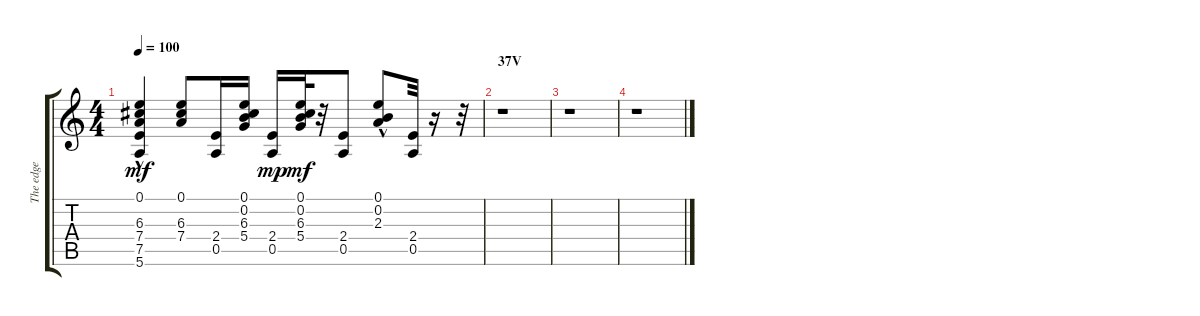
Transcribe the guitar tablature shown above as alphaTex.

\track ("The edge" "The edge") {instrument distortionguitar}
\staff {score tabs}
\tuning (E4 B3 G3 D3 A2 E2) {hide}
\ts (4 4)
\tempo 100
\clef g2
\ks c
(0.1{hac} 6.3{hac} 7.4{hac} 7.5 5.6).4{dy mf} (0.1 6.3 7.4).8 (2.4 0.5).16 (0.1 0.2 6.3 5.4).16 (2.4 0.5).16{dy mp} (0.1 0.2 6.3 5.4).32{dy mf} r.32 (2.4 0.5).8 (0.1{hac} 0.2 2.3).8 (2.4 0.5).32 r.16 r.32 |
\section ("" "37V")
r.1 |
r.1 |
r.1
